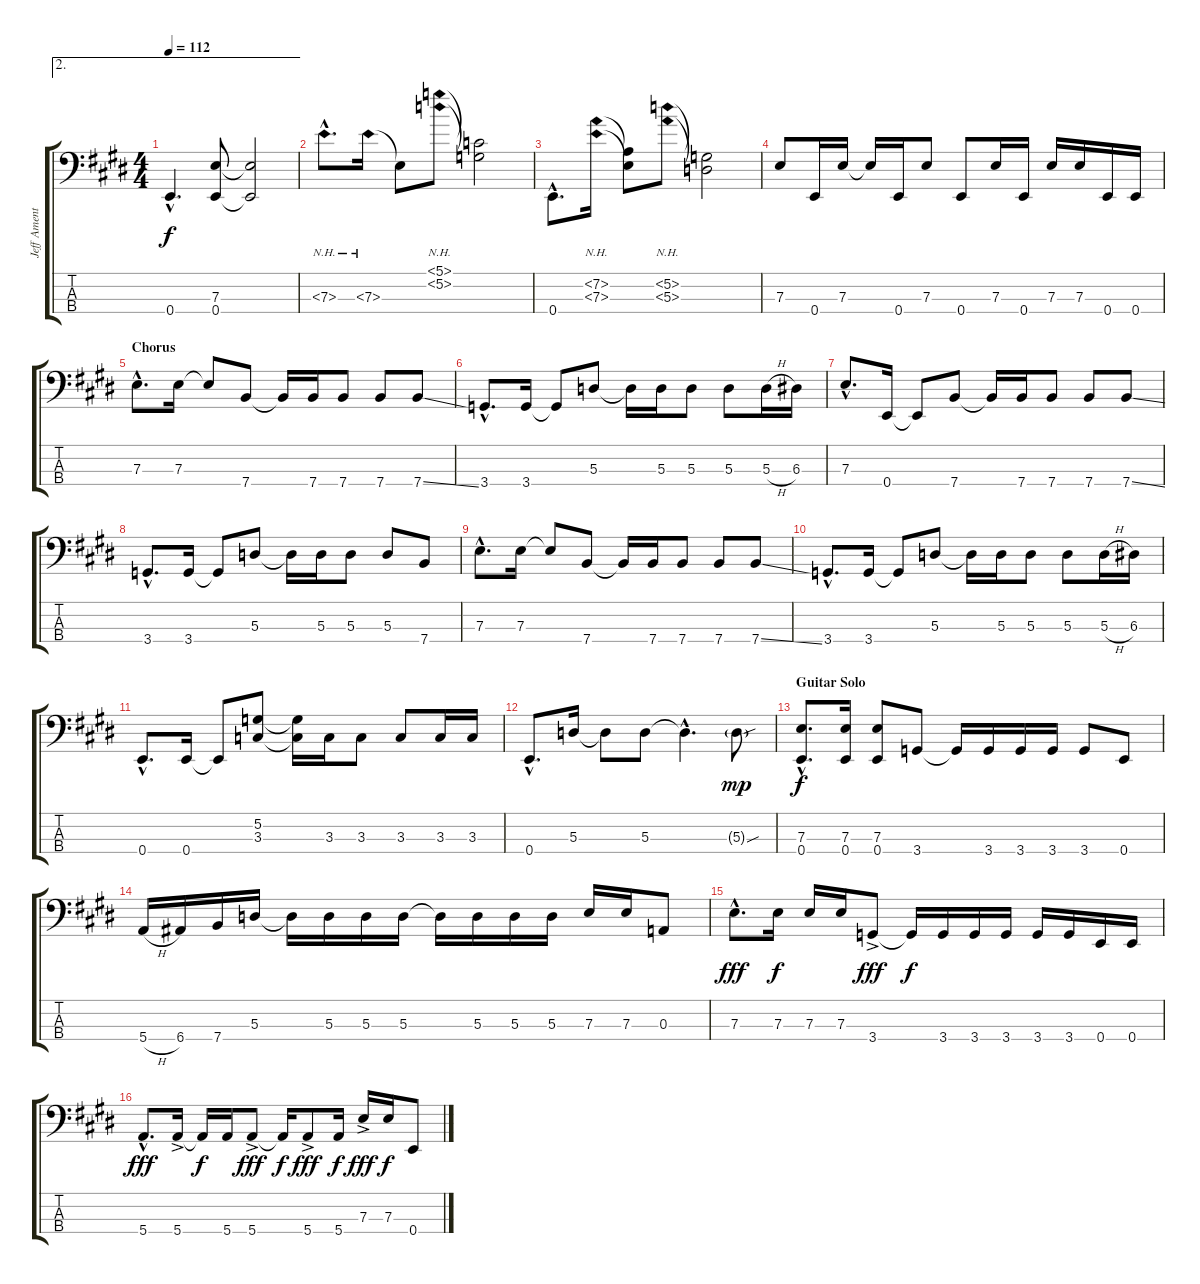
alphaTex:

\track ("Jeff Ament" "Jeff Ament") {instrument electricbassfinger}
\staff {score tabs}
\tuning (G2 D2 A1 E1) {hide}
\ae 2
\ts (4 4)
\tempo 112
\clef f4
\ks e
0.4{hac}.4{d dy f} (7.3 0.4).8 (7.3{t} 0.4{t}).2 |
7.3{nh hac}.8{d} 7.3{nh}.16 7.3{t}.8 (5.1{nh} 5.2{nh}).8 (5.1{t} 5.2{t}).2 |
0.4{hac}.8{d} (7.2{nh} 7.3{nh}).16 (7.2{t} 7.3{t}).8 (5.2{nh} 5.3{nh}).8 (5.2{t} 5.3{t}).2 |
7.3.8 0.4.16 7.3.16 7.3{t}.16 0.4.16 7.3.8 0.4.8 7.3.16 0.4.16 7.3.16 7.3.16 0.4.16 0.4.16 |
\section ("" "Chorus")
7.3{hac}.8{d} 7.3.16 7.3{t}.8 7.4.8 7.4{t}.16 7.4.16 7.4.8 7.4.8 7.4{ss}.8 |
3.4{hac}.8{d} 3.4.16 3.4{t}.8 5.3.8 5.3{t}.16 5.3.16 5.3.8 5.3.8 5.3{h}.16 6.3.16 |
7.3{hac}.8{d} 0.4.16 0.4{t}.8 7.4.8 7.4{t}.16 7.4.16 7.4.8 7.4.8 7.4{ss}.8 |
3.4{hac}.8{d} 3.4.16 3.4{t}.8 5.3.8 5.3{t}.16 5.3.16 5.3.8 5.3.8 7.4.8 |
7.3{hac}.8{d} 7.3.16 7.3{t}.8 7.4.8 7.4{t}.16 7.4.16 7.4.8 7.4.8 7.4{ss}.8 |
3.4{hac}.8{d} 3.4.16 3.4{t}.8 5.3.8 5.3{t}.16 5.3.16 5.3.8 5.3.8 5.3{h}.16 6.3.16 |
0.4{hac}.8{d} 0.4.16 0.4{t}.8 (5.2 3.3).8 (5.2{t} 3.3{t}).16 3.3.16 3.3.8 3.3.8 3.3.16 3.3.16 |
0.4{hac}.8{d} 5.3.16 5.3{t}.8 5.3.8 5.3{hac t}.4{d} 5.3{sou g}.8{dy mp} |
\section ("" "Guitar Solo")
(7.3{hac} 0.4{hac}).8{d dy f} (7.3 0.4).16 (7.3 0.4).8 3.4.8 3.4{t}.16 3.4.16 3.4.16 3.4.16 3.4.8 0.4.8 |
5.4{h}.16 6.4.16 7.4.16 5.3.16 5.3{t}.16 5.3.16 5.3.16 5.3.16 5.3{t}.16 5.3.16 5.3.16 5.3.16 7.3.16 7.3.16 0.3.8 |
7.3{hac}.8{d dy fff} 7.3.16{dy f} 7.3.16 7.3.16 3.4{ac}.8{dy fff} 3.4{t}.16{dy f} 3.4.16 3.4.16 3.4.16 3.4.16 3.4.16 0.4.16 0.4.16 |
5.4{hac}.8{d dy fff} 5.4{ac}.16 5.4{t}.16{dy f} 5.4.16 5.4{ac}.8{dy fff} 5.4{t}.16{dy f} 5.4{ac}.8{dy fff} 5.4.16{dy f} 7.3{ac}.16{dy fff} 7.3.16{dy f} 0.4.8
